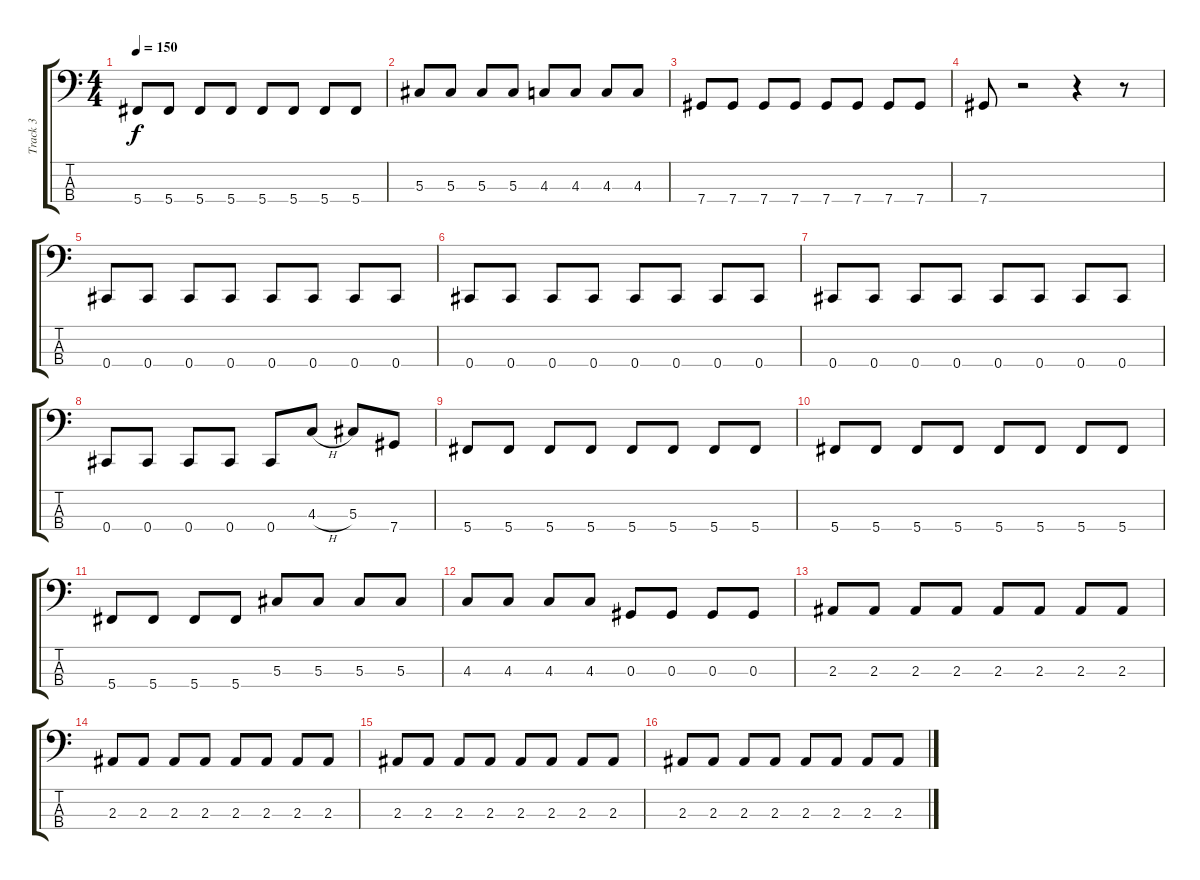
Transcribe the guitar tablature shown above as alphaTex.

\track ("Track 3" "Track 3") {instrument electricbassfinger}
\staff {score tabs}
\tuning (Gb2 Db2 Ab1 Db1) {hide}
\ts (4 4)
\tempo 150
\clef f4
\ks c
5.4.8{dy f} 5.4.8 5.4.8 5.4.8 5.4.8 5.4.8 5.4.8 5.4.8 |
5.3.8 5.3.8 5.3.8 5.3.8 4.3.8 4.3.8 4.3.8 4.3.8 |
7.4.8 7.4.8 7.4.8 7.4.8 7.4.8 7.4.8 7.4.8 7.4.8 |
7.4.8 r.2 r.4 r.8 |
0.4.8 0.4.8 0.4.8 0.4.8 0.4.8 0.4.8 0.4.8 0.4.8 |
0.4.8 0.4.8 0.4.8 0.4.8 0.4.8 0.4.8 0.4.8 0.4.8 |
0.4.8 0.4.8 0.4.8 0.4.8 0.4.8 0.4.8 0.4.8 0.4.8 |
0.4.8 0.4.8 0.4.8 0.4.8 0.4.8 4.3{h}.8 5.3.8 7.4.8 |
5.4.8 5.4.8 5.4.8 5.4.8 5.4.8 5.4.8 5.4.8 5.4.8 |
5.4.8 5.4.8 5.4.8 5.4.8 5.4.8 5.4.8 5.4.8 5.4.8 |
5.4.8 5.4.8 5.4.8 5.4.8 5.3.8 5.3.8 5.3.8 5.3.8 |
4.3.8 4.3.8 4.3.8 4.3.8 0.3.8 0.3.8 0.3.8 0.3.8 |
2.3.8 2.3.8 2.3.8 2.3.8 2.3.8 2.3.8 2.3.8 2.3.8 |
2.3.8 2.3.8 2.3.8 2.3.8 2.3.8 2.3.8 2.3.8 2.3.8 |
2.3.8 2.3.8 2.3.8 2.3.8 2.3.8 2.3.8 2.3.8 2.3.8 |
2.3.8 2.3.8 2.3.8 2.3.8 2.3.8 2.3.8 2.3.8 2.3.8
